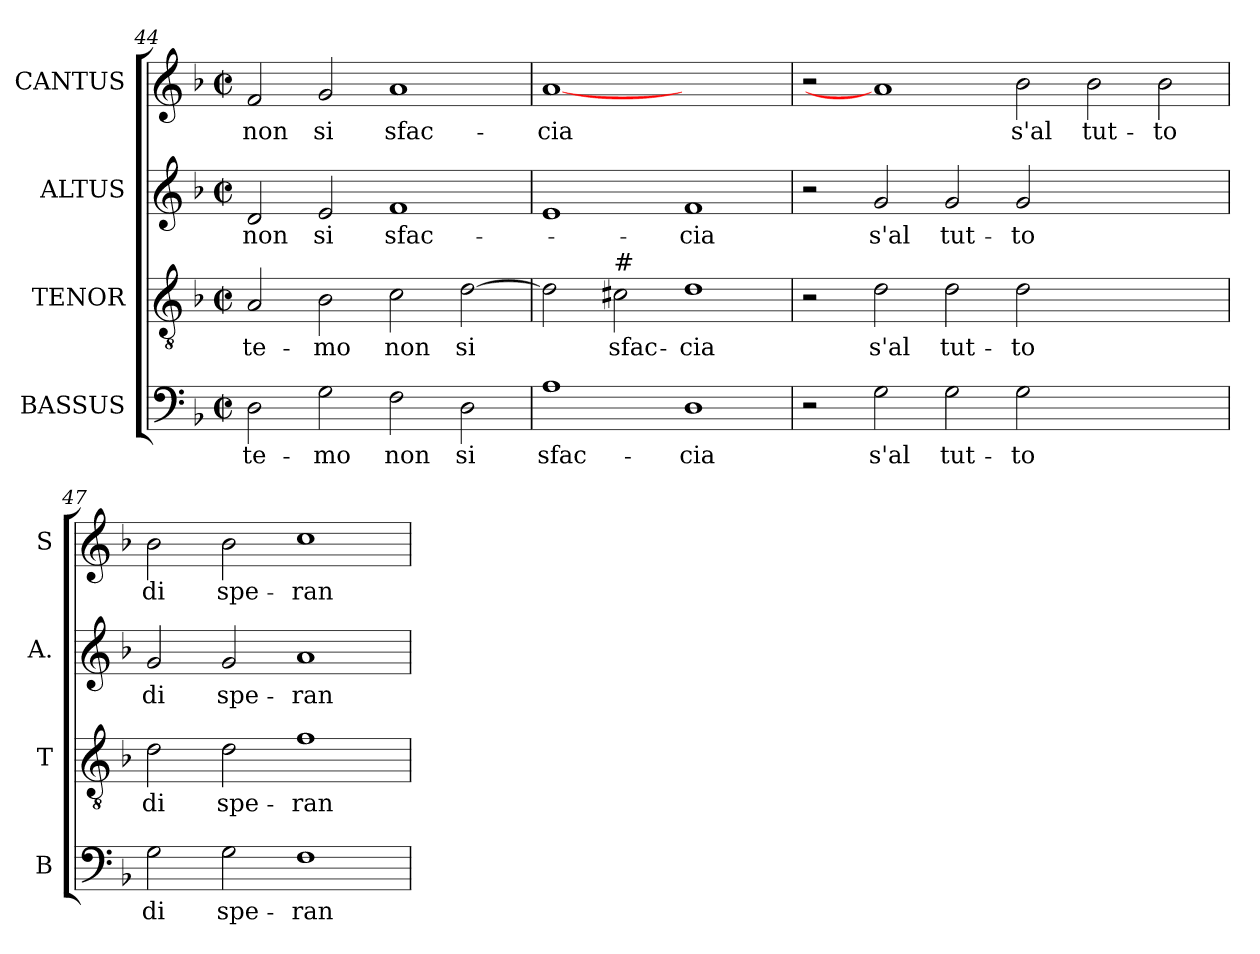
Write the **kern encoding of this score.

**kern	**text	**kern	**text	**kern	**text	**kern	**text
*part4	*part4	*part3	*part3	*part2	*part2	*part1	*part1
*staff4	*staff4	*staff3	*staff3	*staff2	*staff2	*staff1	*staff1
*I"BASSUS	*	*I"TENOR	*	*I"ALTUS	*	*I"CANTUS	*
*I'B	*	*I'T	*	*I'A.	*	*I'S	*
*clefF4	*	*clefGv2	*	*clefG2	*	*clefG2	*
*	*	*ITrd7c12	*	*	*	*	*
*k[b-]	*	*k[b-]	*	*k[b-]	*	*k[b-]	*
*F:	*	*F:	*	*F:	*	*F:	*
*M2/2	*	*M2/2	*	*M2/2	*	*M2/2	*
*met(c|)	*	*met(c|)	*	*met(c|)	*	*met(c|)	*
=44	=44	=44	=44	=44	=44	=44	=44
!	!LO:LY:b:color=#000000	!	!	!	!	!	!
!	!	!	!LO:LY:b:color=#000000	!	!	!	!
!	!	!	!	!	!LO:LY:b:color=#000000	!	!
!	!	!	!	!	!	!	!LO:LY:b:color=#000000
2Di\	te-	2AAi/	te-	2di/	non	2fi/	non
!	!LO:LY:b:color=#000000	!	!	!	!	!	!
!	!	!	!LO:LY:b:color=#000000	!	!	!	!
!	!	!	!	!	!LO:LY:b:color=#000000	!	!
!	!	!	!	!	!	!	!LO:LY:b:color=#000000
2Gi\	-mo	2BB-i\	-mo	2ei/	si	2gi/	si
!	!LO:LY:b:color=#000000	!	!	!	!	!	!
!	!	!	!LO:LY:b:color=#000000	!	!	!	!
!	!	!	!	!	!LO:LY:b:color=#000000	!	!
!	!	!	!	!	!	!	!LO:LY:b:color=#000000
2Fi\	non	2Ci\	non	1fi	sfac-	1ai	sfac-
!	!LO:LY:b:color=#000000	!	!	!	!	!	!
!	!	!	!LO:LY:b:color=#000000	!	!	!	!
2Di\	si	[>2Di\	si	.	.	.	.
!!LO:LB:g=z
=45	=45	=45	=45	=45	=45	=45	=45
!	!LO:LY:b:color=#000000	!	!	!	!	!	!
!	!	!	!	!	!	!	!LO:LY:b:color=#000000
1Ai	sfac-	2Di\]	.	1ei	.	[1ai	-cia
!	!	!LO:TX:a:t=#	!	!	!	!	!
!	!	!	!LO:LY:b:color=#000000	!	!	!	!
.	.	2C#i\	sfac-	.	.	.	.
!	!LO:LY:b:color=#000000	!	!	!	!	!	!
!	!	!	!LO:LY:b:color=#000000	!	!	!	!
!	!	!	!	!	!LO:LY:b:color=#000000	!	!
1Di	-cia	1Di	-cia	1fi	-cia	1ryy	.
=46	=46	=46	=46	=46	=46	=46	=46
2r	.	2r	.	2r	.	2r	.
!	!LO:LY:b:color=#000000	!	!	!	!	!	!
!	!	!	!LO:LY:b:color=#000000	!	!	!	!
!	!	!	!	!	!LO:LY:b:color=#000000	!	!
2Gi\	s'al	2Di\	s'al	2gi/	s'al	1ai]	.
!	!LO:LY:b:color=#000000	!	!	!	!	!	!
!	!	!	!LO:LY:b:color=#000000	!	!	!	!
!	!	!	!	!	!LO:LY:b:color=#000000	!	!
2Gi\	tut-	2Di\	tut-	2gi/	tut-	.	.
!	!LO:LY:b:color=#000000	!	!	!	!	!	!
!	!	!	!LO:LY:b:color=#000000	!	!	!	!
!	!	!	!	!	!LO:LY:b:color=#000000	!	!
!	!	!	!	!	!	!	!LO:LY:b:color=#000000
2Gi\	-to	2Di\	-to	2gi/	-to	2b-i\	s'al
!	!	!	!	!	!	!	!LO:LY:b:color=#000000
1ryy	.	1ryy	.	1ryy	.	2b-i\	tut-
!	!	!	!	!	!	!	!LO:LY:b:color=#000000
.	.	.	.	.	.	2b-i\	-to
=47	=47	=47	=47	=47	=47	=47	=47
!	!LO:LY:b:color=#000000	!	!	!	!	!	!
!	!	!	!LO:LY:b:color=#000000	!	!	!	!
!	!	!	!	!	!LO:LY:b:color=#000000	!	!
!	!	!	!	!	!	!	!LO:LY:b:color=#000000
2Gi\	di	2Di\	di	2gi/	di	2b-i\	di
!	!LO:LY:b:color=#000000	!	!	!	!	!	!
!	!	!	!LO:LY:b:color=#000000	!	!	!	!
!	!	!	!	!	!LO:LY:b:color=#000000	!	!
!	!	!	!	!	!	!	!LO:LY:b:color=#000000
2Gi\	spe-	2Di\	spe-	2gi/	spe-	2b-i\	spe-
!	!LO:LY:b:color=#000000	!	!	!	!	!	!
!	!	!	!LO:LY:b:color=#000000	!	!	!	!
!	!	!	!	!	!LO:LY:b:color=#000000	!	!
!	!	!	!	!	!	!	!LO:LY:b:color=#000000
1Fi	-ran-	1Fi	-ran-	1ai	-ran-	1cci	-ran-
=	=	=	=	=	=	=	=
*-	*-	*-	*-	*-	*-	*-	*-
